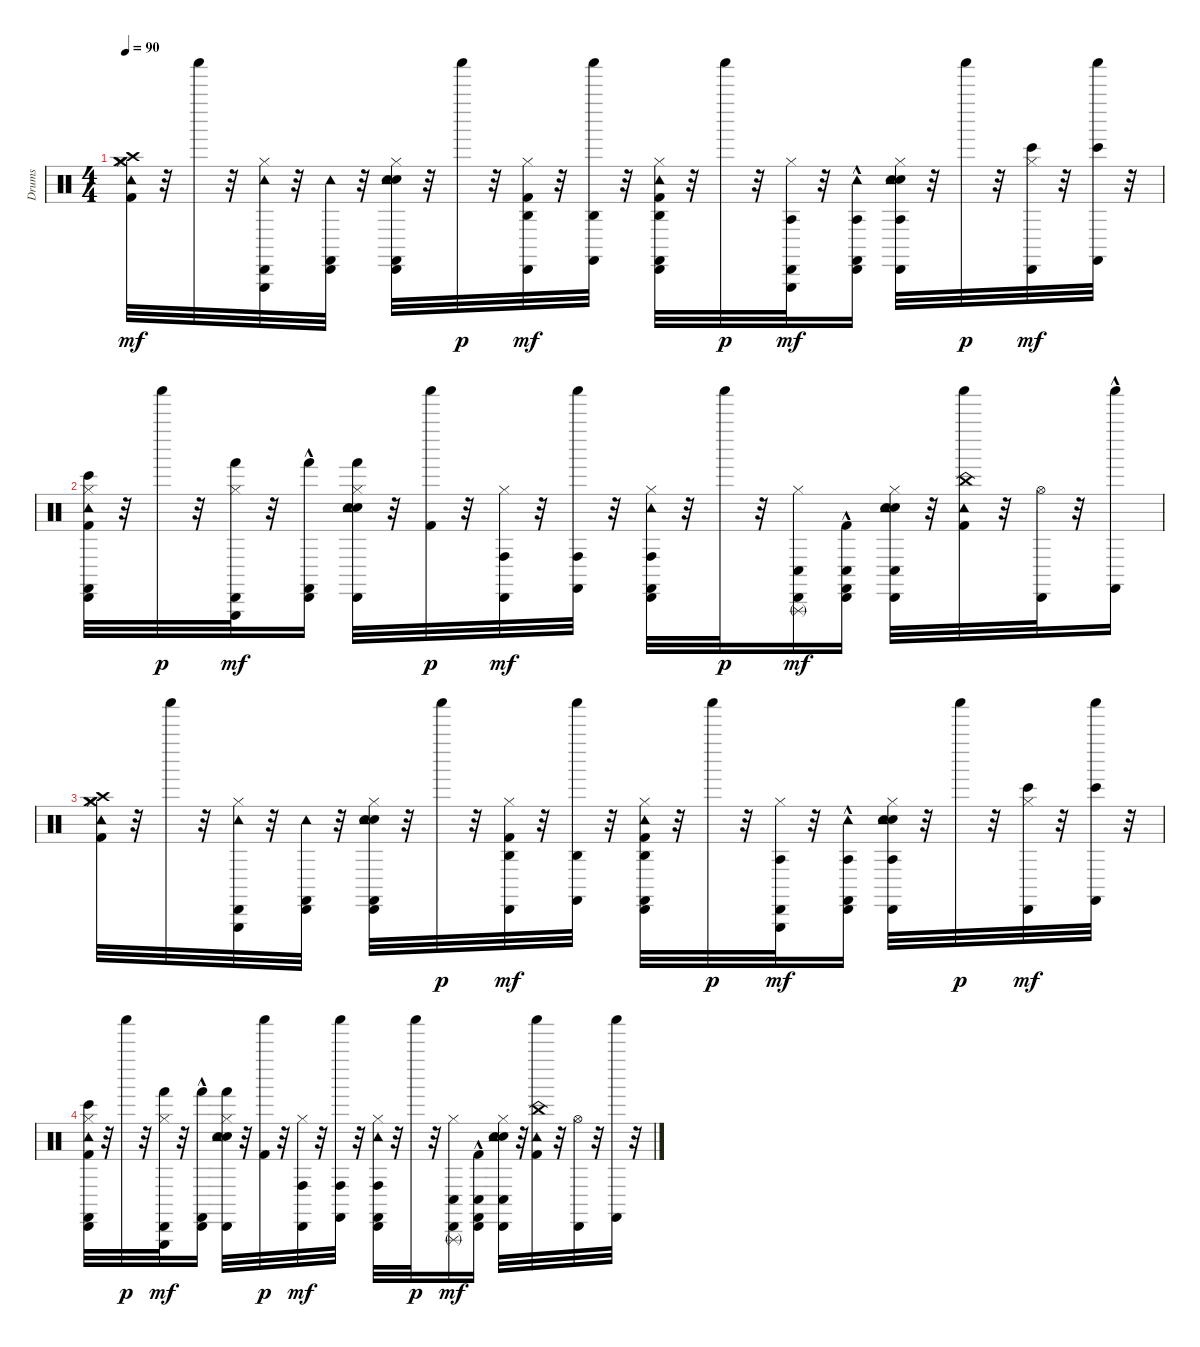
\track ("Drums" "Drums") {instrument percussion}
\staff {score}
\articulation defaults
\ts (4 4)
\tempo 90
\clef neutral
\ks c
("Hi-Hat (closed)" "Kick (hit) 2" "Tambourine (hit)" "Crash high (hit)" "Crash medium (hit)" "Hi-Hat (closed)").32{dy mf} r.32 "Shaker (hit)".32 r.32 ("Hi-Hat (closed)" "Tambourine (hit)" "Cabasa (hit)" "Triangle (hit)").32 r.32 ("Tambourine (hit)" "Cabasa (hit)" "Castanets (hit)").32 r.32 ("Electric Snare (hit)" "Hi-Hat (closed)" "Snare (hit) 2" "Tambourine (hit)" "Cabasa (hit)" "Castanets (hit)").32 r.32 "Shaker (hit)".32{dy p} r.32 ("Hi-Hat (closed)" "Kick (hit) 2" "Agogo high (hit)" "Cabasa (hit)").32{dy mf} r.32 ("Agogo high (hit)" "Shaker (hit)" "Castanets (hit)").32 r.32 ("Hi-Hat (closed)" "Kick (hit) 2" "Agogo high (hit)" "Cabasa (hit)" "Tambourine (hit)" "Castanets (hit)").32 r.32 "Shaker (hit)".32{dy p} r.32 ("Hi-Hat (closed)" "Agogo tow (hit)" "Cabasa (hit)" "Triangle (hit)").32{dy mf} r.32 ("Agogo tow (hit)" "Cabasa (hit)" "Tambourine (hit)" "Castanets (hit)"{hac}).16 ("Electric Snare (hit)" "Hi-Hat (closed)" "Snare (hit) 2" "Agogo tow (hit)" "Tambourine (hit)" "Cabasa (hit)").32 r.32 "Shaker (hit)".32{dy p} r.32 ("Hi-Hat (closed)" "Bongo High (hit)" "Cabasa (hit)").32{dy mf} r.32 ("Bongo High (hit)" "Shaker (hit)" "Castanets (hit)").32 r.32 |
("Hi-Hat (closed)" "Kick (hit) 2" "Bongo High (hit)" "Cabasa (hit)" "Tambourine (hit)" "Castanets (hit)").32 r.32 "Shaker (hit)".32{dy p} r.32 ("Hi-Hat (closed)" "Hand (hit)" "Cabasa (hit)" "Triangle (hit)").32{dy mf} r.32 ("Hand (hit)" "Cabasa (hit)" "Castanets (hit)"{hac}).16 ("Electric Snare (hit)" "Hi-Hat (closed)" "Snare (hit) 2" "Hand (hit)" "Cabasa (hit)" "Tambourine (hit)").32 r.32 ("Kick (hit) 2" "Shaker (hit)").32{dy p} r.32 ("Hi-Hat (closed)" "Conga high (hit)" "Cabasa (hit)").32{dy mf} r.32 ("Conga high (hit)" "Shaker (hit)" "Castanets (hit)").32 r.32 ("Hi-Hat (closed)" "Conga high (hit)" "Cabasa (hit)" "Tambourine (hit)" "Castanets (hit)").32 r.32 "Shaker (hit)".32{dy p} r.32 ("Hi-Hat (closed)" "Conga low (hit)" "Cabasa (hit)" "Triangle (rnute)").16{dy mf} ("Kick (hit) 2" "Conga low (hit)" "Cabasa (hit)" "Castanets (hit)"{hac}).16 ("Electric Snare (hit)" "Hi-Hat (closed)" "Snare (hit) 2" "Conga low (hit)" "Cabasa (hit)" "Tambourine (hit)").32 r.32 ("Kick (hit) 2" "Tambourine (hit)" "Shaker (hit)" "China (hit)").32 r.32 ("Hi-Hat (open)" "Cabasa (hit)").32 r.32 ("Shaker (hit)"{hac} "Castanets (hit)").16 |
("Hi-Hat (closed)" "Kick (hit) 2" "Tambourine (hit)" "Crash high (hit)" "Crash medium (hit)" "Hi-Hat (closed)").32 r.32 "Shaker (hit)".32 r.32 ("Hi-Hat (closed)" "Tambourine (hit)" "Cabasa (hit)" "Triangle (hit)").32 r.32 ("Tambourine (hit)" "Cabasa (hit)" "Castanets (hit)").32 r.32 ("Electric Snare (hit)" "Hi-Hat (closed)" "Snare (hit) 2" "Tambourine (hit)" "Cabasa (hit)" "Castanets (hit)").32 r.32 "Shaker (hit)".32{dy p} r.32 ("Hi-Hat (closed)" "Kick (hit) 2" "Agogo high (hit)" "Cabasa (hit)").32{dy mf} r.32 ("Agogo high (hit)" "Shaker (hit)" "Castanets (hit)").32 r.32 ("Hi-Hat (closed)" "Kick (hit) 2" "Agogo high (hit)" "Cabasa (hit)" "Tambourine (hit)" "Castanets (hit)").32 r.32 "Shaker (hit)".32{dy p} r.32 ("Hi-Hat (closed)" "Agogo tow (hit)" "Cabasa (hit)" "Triangle (hit)").32{dy mf} r.32 ("Agogo tow (hit)" "Cabasa (hit)" "Tambourine (hit)" "Castanets (hit)"{hac}).16 ("Electric Snare (hit)" "Hi-Hat (closed)" "Snare (hit) 2" "Agogo tow (hit)" "Tambourine (hit)" "Cabasa (hit)").32 r.32 "Shaker (hit)".32{dy p} r.32 ("Hi-Hat (closed)" "Bongo High (hit)" "Cabasa (hit)").32{dy mf} r.32 ("Bongo High (hit)" "Shaker (hit)" "Castanets (hit)").32 r.32 |
("Hi-Hat (closed)" "Kick (hit) 2" "Bongo High (hit)" "Cabasa (hit)" "Tambourine (hit)" "Castanets (hit)").32 r.32 "Shaker (hit)".32{dy p} r.32 ("Hi-Hat (closed)" "Hand (hit)" "Cabasa (hit)" "Triangle (hit)").32{dy mf} r.32 ("Hand (hit)" "Cabasa (hit)" "Castanets (hit)"{hac}).16 ("Electric Snare (hit)" "Hi-Hat (closed)" "Snare (hit) 2" "Hand (hit)" "Cabasa (hit)" "Tambourine (hit)").32 r.32 ("Kick (hit) 2" "Shaker (hit)").32{dy p} r.32 ("Hi-Hat (closed)" "Conga high (hit)" "Cabasa (hit)").32{dy mf} r.32 ("Conga high (hit)" "Shaker (hit)" "Castanets (hit)").32 r.32 ("Hi-Hat (closed)" "Conga high (hit)" "Cabasa (hit)" "Tambourine (hit)" "Castanets (hit)").32 r.32 "Shaker (hit)".32{dy p} r.32 ("Hi-Hat (closed)" "Conga low (hit)" "Cabasa (hit)" "Triangle (rnute)").16{dy mf} ("Kick (hit) 2" "Conga low (hit)" "Cabasa (hit)" "Castanets (hit)"{hac}).16 ("Electric Snare (hit)" "Hi-Hat (closed)" "Snare (hit) 2" "Conga low (hit)" "Cabasa (hit)" "Tambourine (hit)").32 r.32 ("Kick (hit) 2" "Tambourine (hit)" "Shaker (hit)" "China (hit)").32 r.32 ("Hi-Hat (open)" "Cabasa (hit)").32 r.32 ("Shaker (hit)" "Castanets (hit)").32 r.32
